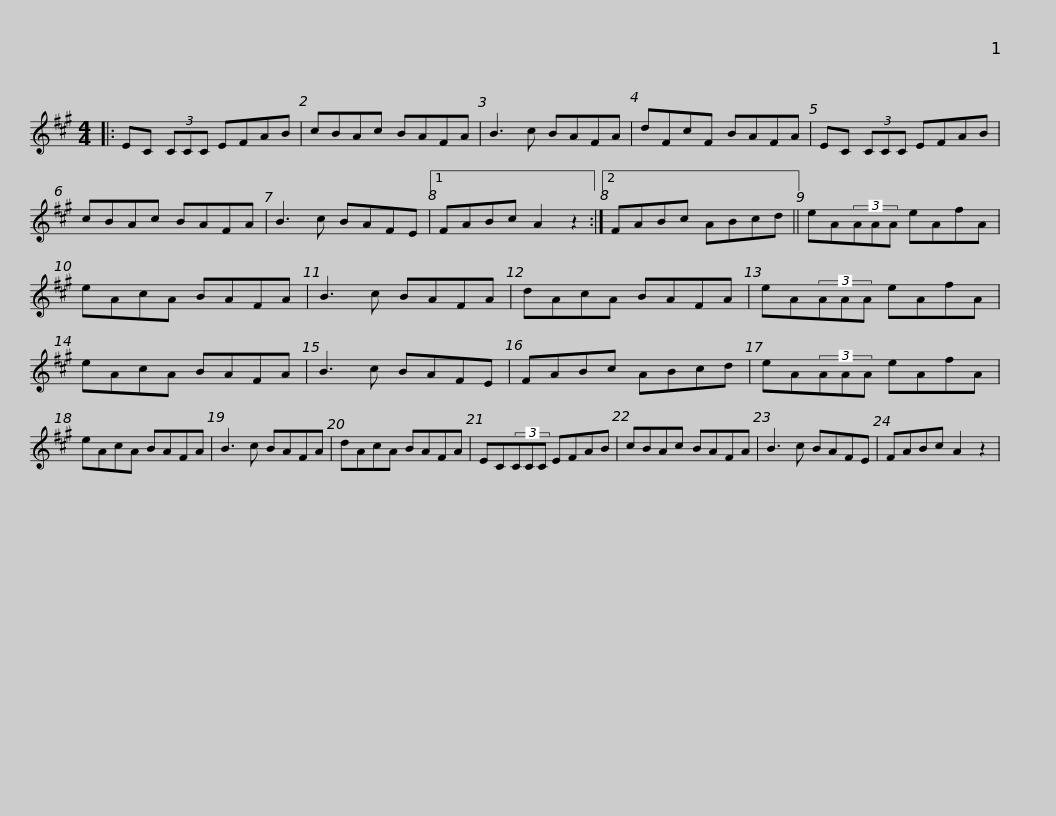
X:1
L:1/8
M:4/4
I:linebreak $
K:A
V:1 treble
V:1
|: EC (3CCC EFAB | cBAc BAFA | B3 c BAFA | dFcF BAFA | EC (3CCC EFAB |$ %5
 cBAc BAFA | B3 c BAFE |1 FABc A2 z2 :|2 FABc ABcd || eA(3AAA eAfA |$ %10
 eAcA BAFA | B3 c BAFA | dAcA BAFA | eA(3AAA eAfA | eAcA BAFA | %15
 B3 c BAFE |$ FABc ABcd | eA(3AAA eAfA | eAcA BAFA | B3 c BAFA | %20
 dAcA BAFA |$ EC(3CCC EFAB | cBAc BAFA | B3 c BAFE | FABc A2 z2 | %25
